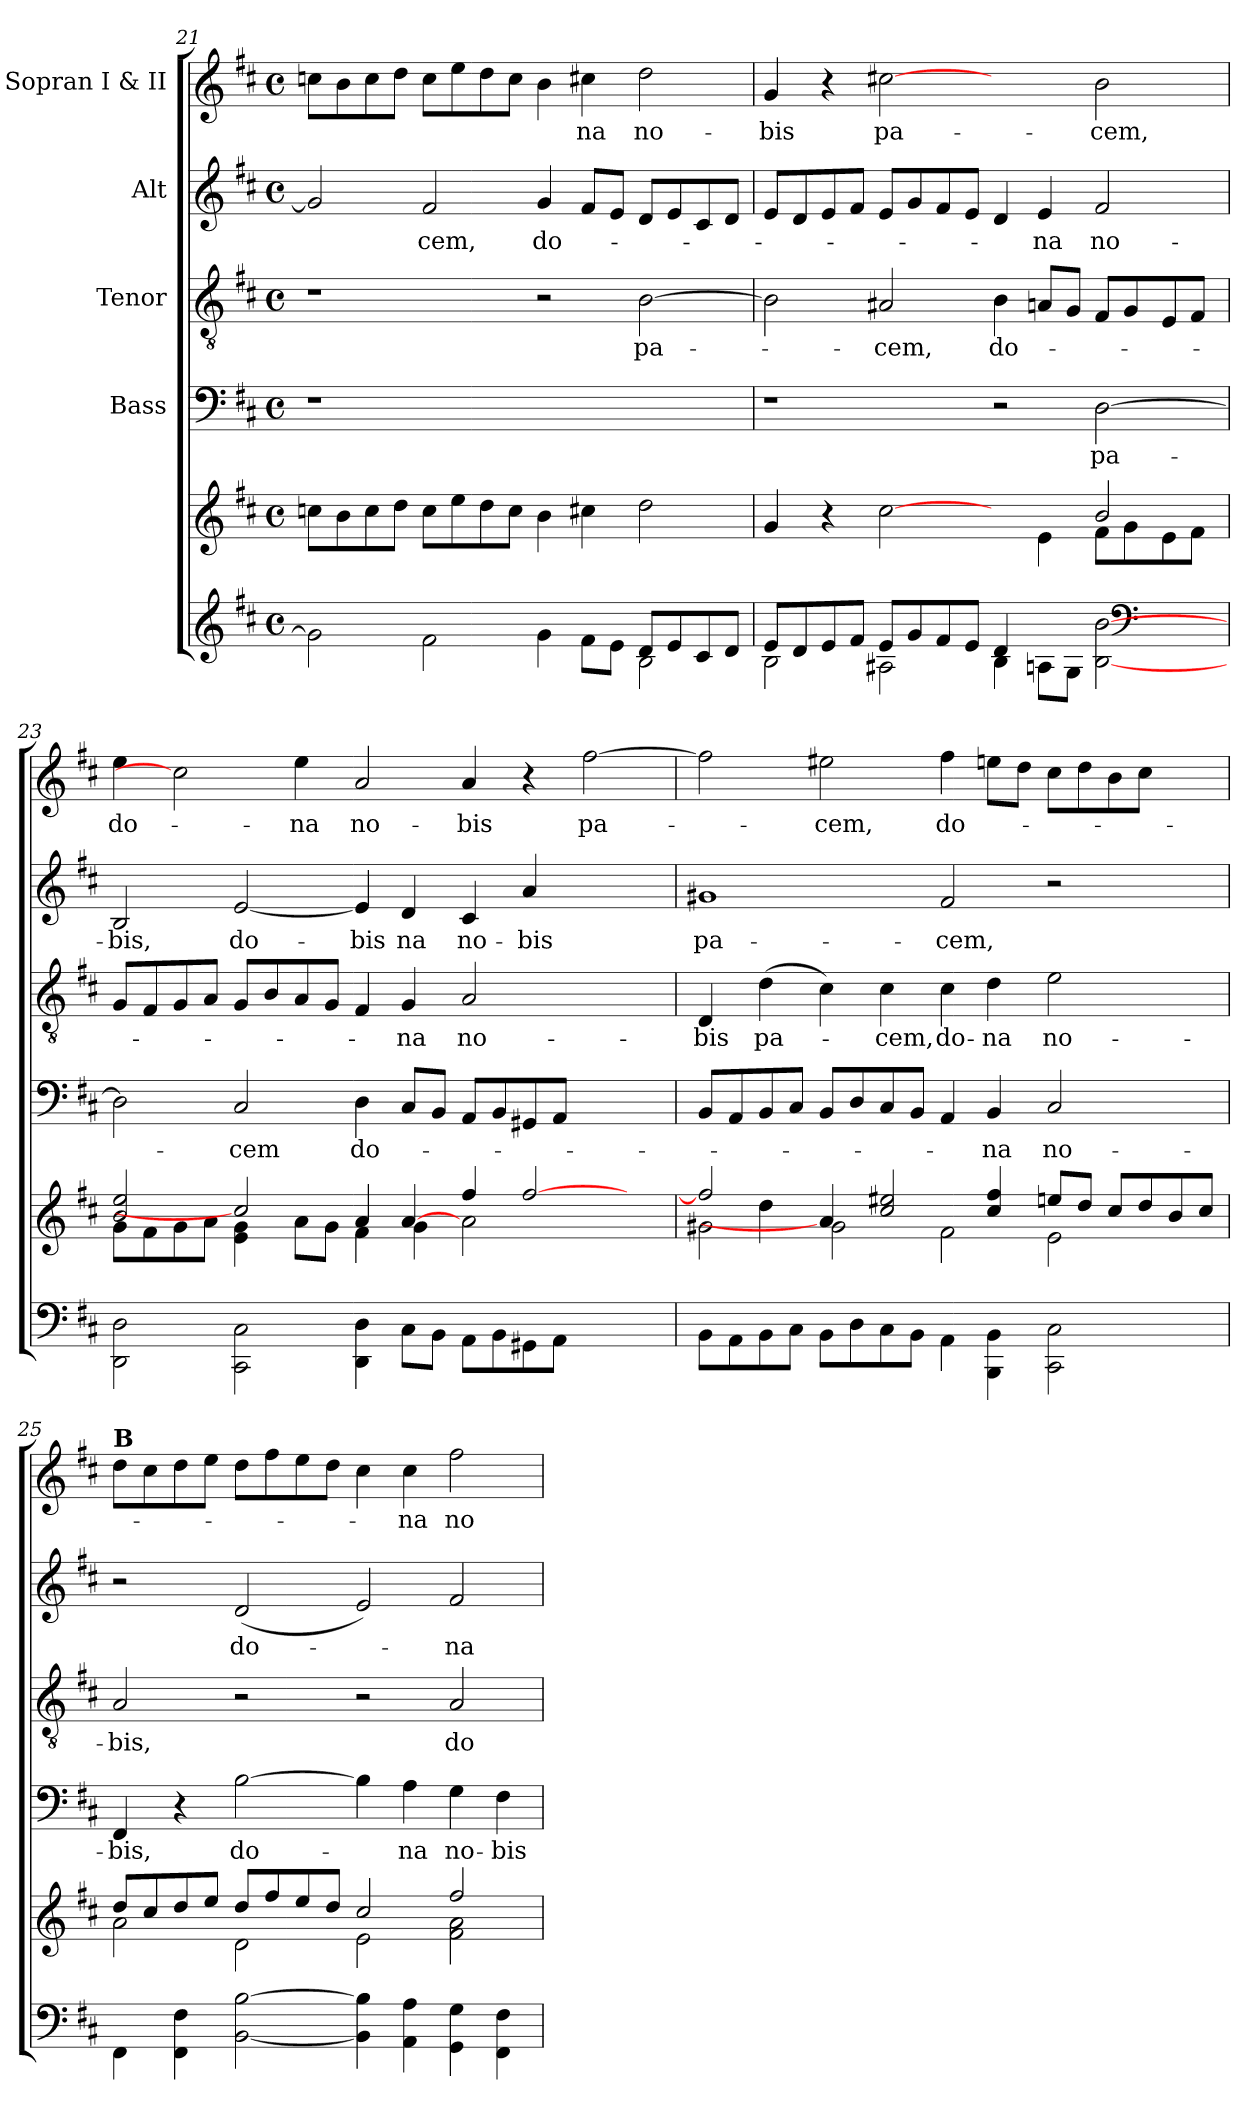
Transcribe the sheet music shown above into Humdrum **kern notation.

**kern	**kern	**kern	**text	**kern	**text	**kern	**text	**kern	**text
*part5	*part5	*part4	*part4	*part3	*part3	*part2	*part2	*part1	*part1
*staff6	*staff5	*staff4	*staff4	*staff3	*staff3	*staff2	*staff2	*staff1	*staff1
*	*	*I"Bass	*	*I"Tenor	*	*I"Alt	*	*I"Sopran  I & II	*
*clefG2	*clefG2	*clefF4	*	*clefGv2	*	*clefG2	*	*clefG2	*
*k[f#c#]	*k[f#c#]	*k[f#c#]	*	*k[f#c#]	*	*k[f#c#]	*	*k[f#c#]	*
*D:	*D:	*D:	*	*D:	*	*D:	*	*D:	*
*M4/4	*M4/4	*M4/4	*	*M4/4	*	*M4/4	*	*M4/4	*
*met(c)	*met(c)	*met(c)	*	*met(c)	*	*met(c)	*	*met(c)	*
=21	=21	=21	=21	=21	=21	=21	=21	=21	=21
*^	*	*	*	*	*	*	*	*	*
2g\]	1.ryy	8ccn\L	1r	.	1r	.	2g/]	.	8ccn\L	.
.	.	8b\	.	.	.	.	.	.	8b\	.
.	.	8cc\	.	.	.	.	.	.	8cc\	.
.	.	8dd\J	.	.	.	.	.	.	8dd\J	.
2f#\	.	8cc\L	.	.	.	.	2f#/	-cem,	8cc\L	.
.	.	8ee\	.	.	.	.	.	.	8ee\	.
.	.	8dd\	.	.	.	.	.	.	8dd\	.
.	.	8cc\J	.	.	.	.	.	.	8cc\J	.
4g\	.	4b\	1ryy	.	2r	.	4g/	do-	4b\	.
8f#\L	.	4cc#X\	.	.	.	.	8f#/L	.	4cc#X\	-na
8e\J	.	.	.	.	.	.	8e/J	.	.	.
8d/L	2B\	2dd\	.	.	[2B\	pa-	8d/L	.	2dd\	no-
8e/	.	.	.	.	.	.	8e/	.	.	.
8c#/	.	.	.	.	.	.	8c#/	.	.	.
8d/J	.	.	.	.	.	.	8d/J	.	.	.
=22	=22	=22	=22	=22	=22	=22	=22	=22	=22	=22
*	*	*^	*	*	*	*	*	*	*	*
8e/L	2B\	4g/	1ryy	1r	.	2B\]	.	8e/L	.	4g/	-bis
8d/	.	.	.	.	.	.	.	8d/	.	.	.
8e/	.	4r	.	.	.	.	.	8e/	.	4r	.
8f#/J	.	.	.	.	.	.	.	8f#/J	.	.	.
8e/L	2A#X\	[2cc#	.	.	.	2A#X/	-cem,	8e/L	.	[2cc#X	pa-
8g/	.	.	.	.	.	.	.	8g/	.	.	.
8f#/	.	.	.	.	.	.	.	8f#/	.	.	.
8e/J	.	.	.	.	.	.	.	8e/J	.	.	.
4d/	4B\	2ryy	4ryy	2r	.	4B\	do-	4d/	.	2ryy	.
4..ryy	8An\L	.	4e\	.	.	8An/L	.	4e/	-na	.	.
.	8G\J	.	.	.	.	8G/J	.	.	.	.	.
.	[2B\ [2b\	2b/	8f#\L	[2D\	pa-	8F#/L	.	2f#/	no-	2b\	-cem,
.	.	.	8g\	.	.	8G/	.	.	.	.	.
*clefF4	*	*	*	*	*	*	*	*	*	*	*
4ryy	.	.	.	.	.	.	.	.	.	.	.
.	.	.	8e\	.	.	8E/	.	.	.	.	.
.	.	.	8f#\J	.	.	8F#/J	.	.	.	.	.
16ryy	.	.	.	.	.	.	.	.	.	.	.
*v	*v	*	*	*	*	*	*	*	*	*	*
!!LO:PB:g=z
=23	=23	=23	=23	=23	=23	=23	=23	=23	=23	=23
2DD\ 2D\	2b/ 2ee/	8g\L	2D\]	.	8G/L	.	2B/	-bis,	4ee\	do-
.	.	8f#\	.	.	8F#/	.	.	.	.	.
.	.	8g\	.	.	8G/	.	.	.	2cc#]	.
.	.	8a\J	.	.	8A/J	.	.	.	.	.
2CC#\ 2C#\	2cc#]	4e\ 4g\	2C#/	-cem	8G/L	.	[2e/	do-	.	.
.	.	.	.	.	8B/	.	.	.	.	.
.	.	8a\L	.	.	8A/	.	.	.	4ee\	-na
.	.	8g\J	.	.	8G/J	.	.	.	.	.
4DD\ 4D\	4a/	4f#\	4D\	do-	4F#/	.	4e/]	-bis	2a/	no-
8C#\L	[4a/	4g\	8C#/L	.	4G/	-na	4d/	na	.	.
8BB\J	.	.	8BB/J	.	.	.	.	.	.	.
8AA\L	4ff#/	2a\	8AA/L	.	2A/	no-	4c#/	no-	4a/	-bis
8BB\	.	.	8BB/	.	.	.	.	.	.	.
8GG#X\	[>2ff#/	.	8GG#X/	.	.	.	4a/	-bis	4r	.
8AA\J	.	.	8AA/J	.	.	.	.	.	.	.
2ryy	.	4ryy	2ryy	.	2ryy	.	2ryy	.	[2ff#\	pa-
.	4ryy	4ryy	.	.	.	.	.	.	.	.
=24	=24	=24	=24	=24	=24	=24	=24	=24	=24	=24
*	*	*^	*	*	*	*	*	*	*	*
8BB\L	2ff#/]	2g#X\	4ryy	8BB/L	.	4D/	-bis	1g#X	pa-	2ff#\]	.
8AA\	.	.	.	8AA/	.	.	.	.	.	.	.
8BB\	.	.	4dd\	8BB/	.	(4d\	pa-	.	.	.	.
8C#\J	.	.	.	8C#/J	.	.	.	.	.	.	.
8BB\L	4a/]	2g#\	1..ryy	8BB/L	.	4c#\)	.	.	.	2ee#X\	-cem,
8D\	.	.	.	8D/	.	.	.	.	.	.	.
8C#\	2cc#/ 2ee#X/	.	.	8C#/	.	4c#\	-cem,	.	.	.	.
8BB\J	.	.	.	8BB/J	.	.	.	.	.	.	.
4AA\	.	2f#\	.	4AA/	.	4c#\	do-	2f#/	-cem,	4ff#\	do-
4BBB\ 4BB\	4cc#/ 4ff#/	.	.	4BB/	-na	4d\	-na	.	.	8een\L	.
.	.	.	.	.	.	.	.	.	.	8dd\J	.
2CC#\ 2C#\	8een/L	2e\	.	2C#/	no-	2e\	no-	2r	.	8cc#\L	.
.	8dd/J	.	.	.	.	.	.	.	.	8dd\	.
.	8cc#/L	.	.	.	.	.	.	.	.	8b\	.
.	8dd/	.	.	.	.	.	.	.	.	8cc#\J	.
4ryy	8b/	4ryy	.	4ryy	.	4ryy	.	4ryy	.	4ryy	.
.	8cc#/J	.	.	.	.	.	.	.	.	.	.
*	*	*v	*v	*	*	*	*	*	*	*	*
=25	=25	=25	=25	=25	=25	=25	=25	=25	=25	=25
!	!	!	!	!	!	!	!	!	!LO:TX:a:B:t=B	!
4FF#\	8dd/L	2a\	4FF#/	-bis,	2A/	-bis,	2r	.	8dd\L	.
.	8cc#/	.	.	.	.	.	.	.	8cc#\	.
4FF#\ 4F#\	8dd/	.	4r	.	.	.	.	.	8dd\	.
.	8ee/J	.	.	.	.	.	.	.	8ee\J	.
[2BB\ [2B\	8dd/L	2d\	[2B\	do-	2r	.	(2d/	do-	8dd\L	.
.	8ff#/	.	.	.	.	.	.	.	8ff#\	.
.	8ee/	.	.	.	.	.	.	.	8ee\	.
.	8dd/J	.	.	.	.	.	.	.	8dd\J	.
4BB\] 4B\]	2cc#/	2e\	4B\]	.	2r	.	2e/)	.	4cc#\	.
4AA\ 4A\	.	.	4A\	-na	.	.	.	.	4cc#\	-na
4GG\ 4G\	2ff#/	2f#\ 2a\	4G\	no-	2A/	do-	2f#/	-na	2ff#\	no-
4FF#\ 4F#\	.	.	4F#\	-bis	.	.	.	.	.	.
*	*v	*v	*	*	*	*	*	*	*	*
=	=	=	=	=	=	=	=	=	=
*-	*-	*-	*-	*-	*-	*-	*-	*-	*-
